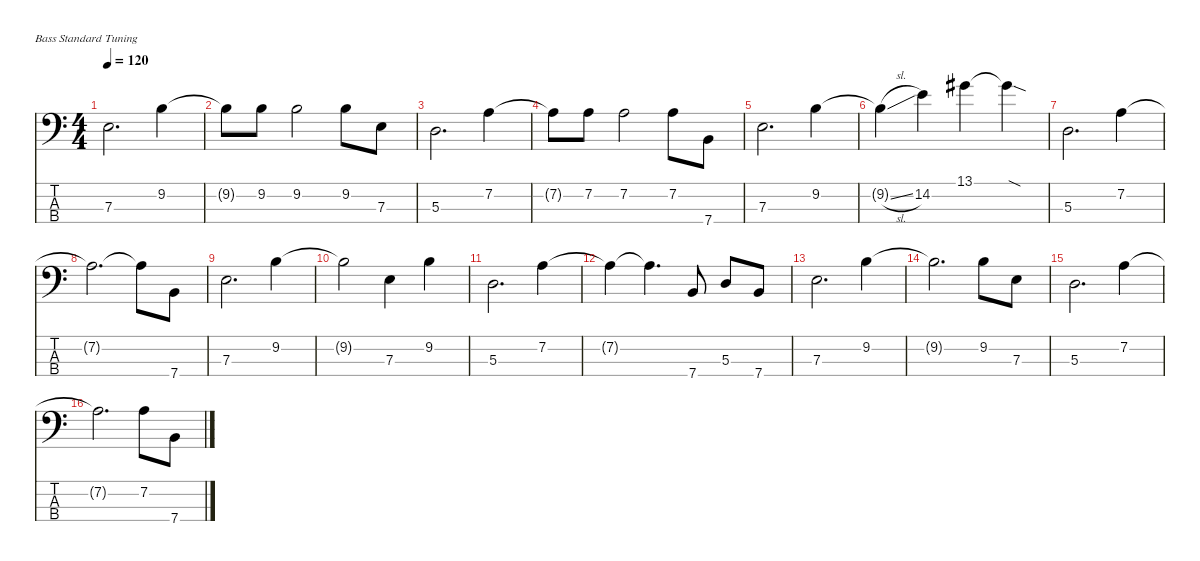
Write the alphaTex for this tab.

\defaultSystemsLayout 4
\hideDynamics
\bracketExtendMode nobrackets
\singleTrackTrackNamePolicy hidden
\multiTrackTrackNamePolicy hidden
\firstSystemTrackNameMode fullname
\firstSystemTrackNameOrientation horizontal
\otherSystemsTrackNameOrientation horizontal
\track ("Martin Mendez - Bass" "el.bs.") {instrument electricbassfinger}
\staff {score tabs}
\tuning (G2 D2 A1 E1)
\ts (4 4)
\tempo 120
\clef f4
\ks c
7.3.2{d dy f beam Down} 9.2.4{beam Down} |
9.2{t}.8{beam Down} 9.2.8{beam Down} 9.2.2{beam Down} 9.2.8{beam Down} 7.3.8{beam Down} |
5.3.2{d beam Down} 7.2.4{beam Down} |
7.2{t}.8{beam Down} 7.2.8{beam Down} 7.2.2{beam Down} 7.2.8{beam Down} 7.4.8{beam Down} |
7.3.2{d beam Down} 9.2.4{beam Down} |
9.2{sl t}.4{beam Down} 14.2.4{beam Down} 13.1{acc #}.4{beam Down} 13.1{sod t acc #}.4{beam Down} |
5.3.2{d beam Down} 7.2.4{beam Down} |
7.2{t}.2{d beam Down} 7.2{t}.8{beam Down} 7.4.8{beam Down} |
7.3.2{d beam Down} 9.2.4{beam Down} |
9.2{t}.2{beam Down} 7.3.4{beam Down} 9.2.4{beam Down} |
5.3.2{d beam Down} 7.2.4{beam Down} |
7.2{t}.4{beam Down} 7.2{t}.4{d beam Down} 7.4.8{beam Up} 5.3.8{beam Up} 7.4.8{beam Up} |
7.3.2{d beam Down} 9.2.4{beam Down} |
9.2{t}.2{d beam Down} 9.2.8{beam Down} 7.3.8{beam Down} |
5.3.2{d beam Down} 7.2.4{beam Down} |
7.2{t}.2{d beam Down} 7.2.8{beam Down} 7.4.8{beam Down}
